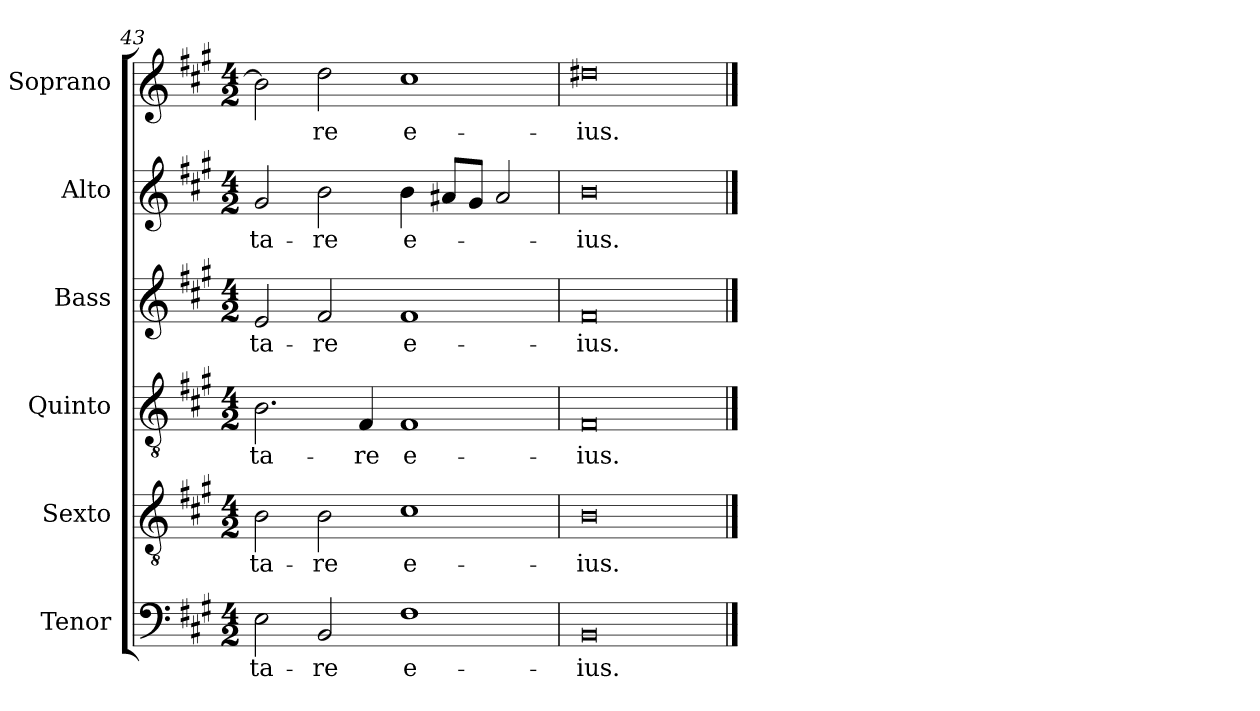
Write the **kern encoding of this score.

**kern	**text	**kern	**text	**kern	**text	**kern	**text	**kern	**text	**kern	**text
*part6	*part6	*part5	*part5	*part4	*part4	*part3	*part3	*part2	*part2	*part1	*part1
*staff6	*staff6	*staff5	*staff5	*staff4	*staff4	*staff3	*staff3	*staff2	*staff2	*staff1	*staff1
*I"Tenor	*	*I"Sexto	*	*I"Quinto	*	*I"Bass	*	*I"Alto	*	*I"Soprano	*
*I'T	*	*	*	*I'Q	*	*I'B	*	*I'A	*	*I'S	*
*clefF4	*	*clefGv2	*	*clefGv2	*	*clefG2	*	*clefG2	*	*clefG2	*
*k[f#c#g#]	*	*k[f#c#g#]	*	*k[f#c#g#]	*	*k[f#c#g#]	*	*k[f#c#g#]	*	*k[f#c#g#]	*
*M4/2	*	*M4/2	*	*M4/2	*	*M4/2	*	*M4/2	*	*M4/2	*
=43	=43	=43	=43	=43	=43	=43	=43	=43	=43	=43	=43
!	!LO:LY:b	!	!LO:LY:b	!	!LO:LY:b	!	!LO:LY:b	!	!LO:LY:b	!	!
2E\	-ta-	2B\	-ta-	2.B\	-ta-	2e/	-ta-	2g#/	-ta-	2b\]	.
!	!LO:LY:b	!	!LO:LY:b	!	!	!	!LO:LY:b	!	!LO:LY:b	!	!LO:LY:b
2BB/	-re	2B\	-re	.	.	2f#/	-re	2b\	-re	2dd\	-re
!	!	!	!	!	!LO:LY:b	!	!	!	!	!	!
.	.	.	.	4F#/	-re	.	.	.	.	.	.
!	!LO:LY:b	!	!LO:LY:b	!	!LO:LY:b	!	!LO:LY:b	!	!LO:LY:b	!	!LO:LY:b
1F#	e-	1c#	e-	1F#	e-	1f#	e-	4b\	e-	1cc#	e-
.	.	.	.	.	.	.	.	8a#XL	.	.	.
.	.	.	.	.	.	.	.	8g#J	.	.	.
.	.	.	.	.	.	.	.	2a#/	.	.	.
=44	=44	=44	=44	=44	=44	=44	=44	=44	=44	=44	=44
!	!LO:LY:b	!	!LO:LY:b	!	!LO:LY:b	!	!LO:LY:b	!	!LO:LY:b	!	!LO:LY:b
0BB	-ius.	0B	-ius.	0F#	-ius.	0f#	-ius.	0b	-ius.	0dd#X	-ius.
==	==	==	==	==	==	==	==	==	==	==	==
*-	*-	*-	*-	*-	*-	*-	*-	*-	*-	*-	*-
